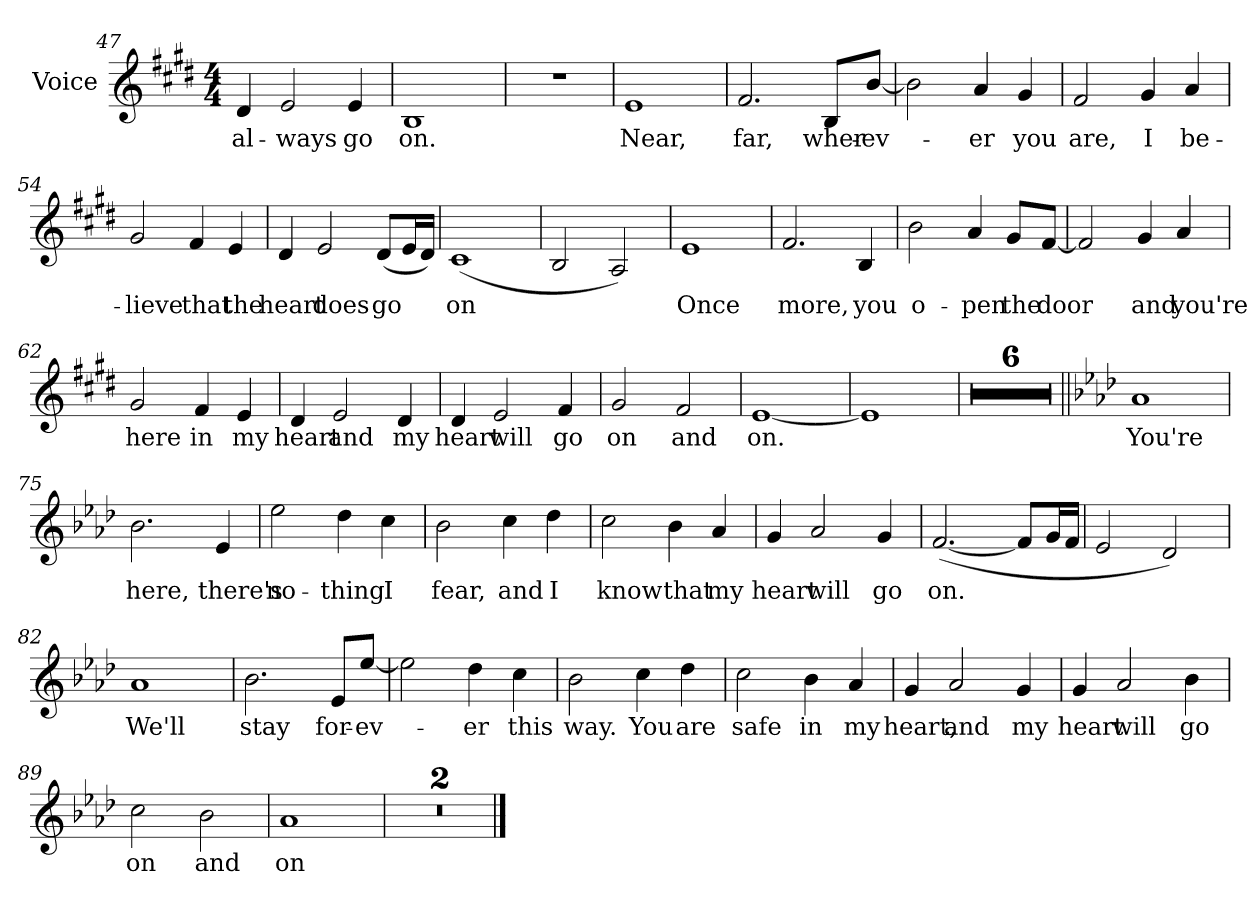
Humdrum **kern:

**kern	**text
*part1	*part1
*staff1	*staff1
*I"Voice	*
*clefG2	*
*k[f#c#g#d#]	*
*E:	*
*M4/4	*
=47	=47
4d#/	al-
2e/	-ways
4e/	go
=48	=48
1B	on.
=49	=49
1r	.
!!LO:PB:g=z
=50	=50
1e	Near,
=51	=51
2.f#/	far,
8B/L	wher-
[8b/J	-ev-
=52	=52
2b\]	.
4a/	-er
4g#/	you
=53	=53
2f#/	are,
4g#/	I
4a/	be-
=54	=54
2g#/	-lieve
4f#/	that
4e/	the
!!LO:LB:g=z
=55	=55
4d#/	heart
2e/	does
(8d#/L	go
16e/	.
16d#/J)	.
=56	=56
(1c#	on
=57	=57
2B/	.
2A/)	.
=58	=58
1e	Once
=59	=59
2.f#/	more,
4B/	you
=60	=60
2b\	o-
4a/	-pen
8g#/L	the
[8f#/J	door
!!LO:LB:g=z
=61	=61
2f#/]	.
4g#/	and
4a/	you're
=62	=62
2g#/	here
4f#/	in
4e/	my
=63	=63
4d#/	heart
2e/	and
4d#/	my
=64	=64
4d#/	heart
2e/	will
4f#/	go
=65	=65
2g#/	on
2f#/	and
=66	=66
[1e	on.
=67	=67
1e]	.
!!LO:LB:g=z
=68	=68
1r	.
=69	=69
1r	.
=70	=70
1r	.
=71	=71
1r	.
=72	=72
1r	.
=73	=73
1r	.
=74||	=74||
*k[b-e-a-d-]	*
*A-:	*
1a-	You're
!!LO:LB:g=z
=75	=75
2.b-\	here,
4e-/	there's
=76	=76
2ee-\	no-
4dd-\	-thing
4cc\	I
=77	=77
2b-\	fear,
4cc\	and
4dd-\	I
=78	=78
2cc\	know
4b-\	that
4a-/	my
=79	=79
4g/	heart
2a-/	will
4g/	go
!!LO:LB:g=z
=80	=80
([2.f/	on.
8f/L]	.
16g/	.
16f/J	.
=81	=81
2e-/	.
2d-/)	.
=82	=82
1a-	We'll
=83	=83
2.b-\	stay
8e-/L	for-
[8ee-/J	-ev-
=84	=84
2ee-\]	.
4dd-\	-er
4cc\	this
=85	=85
2b-\	way.
4cc\	You
4dd-\	are
!!LO:LB:g=z
=86	=86
2cc\	safe
4b-\	in
4a-/	my
=87	=87
4g/	heart,
2a-/	and
4g/	my
=88	=88
4g/	heart
2a-/	will
4b-\	go
=89	=89
2cc\	on
2b-\	and
=90	=90
1a-	on
=91	=91
1r	.
=92	=92
1r	.
==	==
*-	*-
